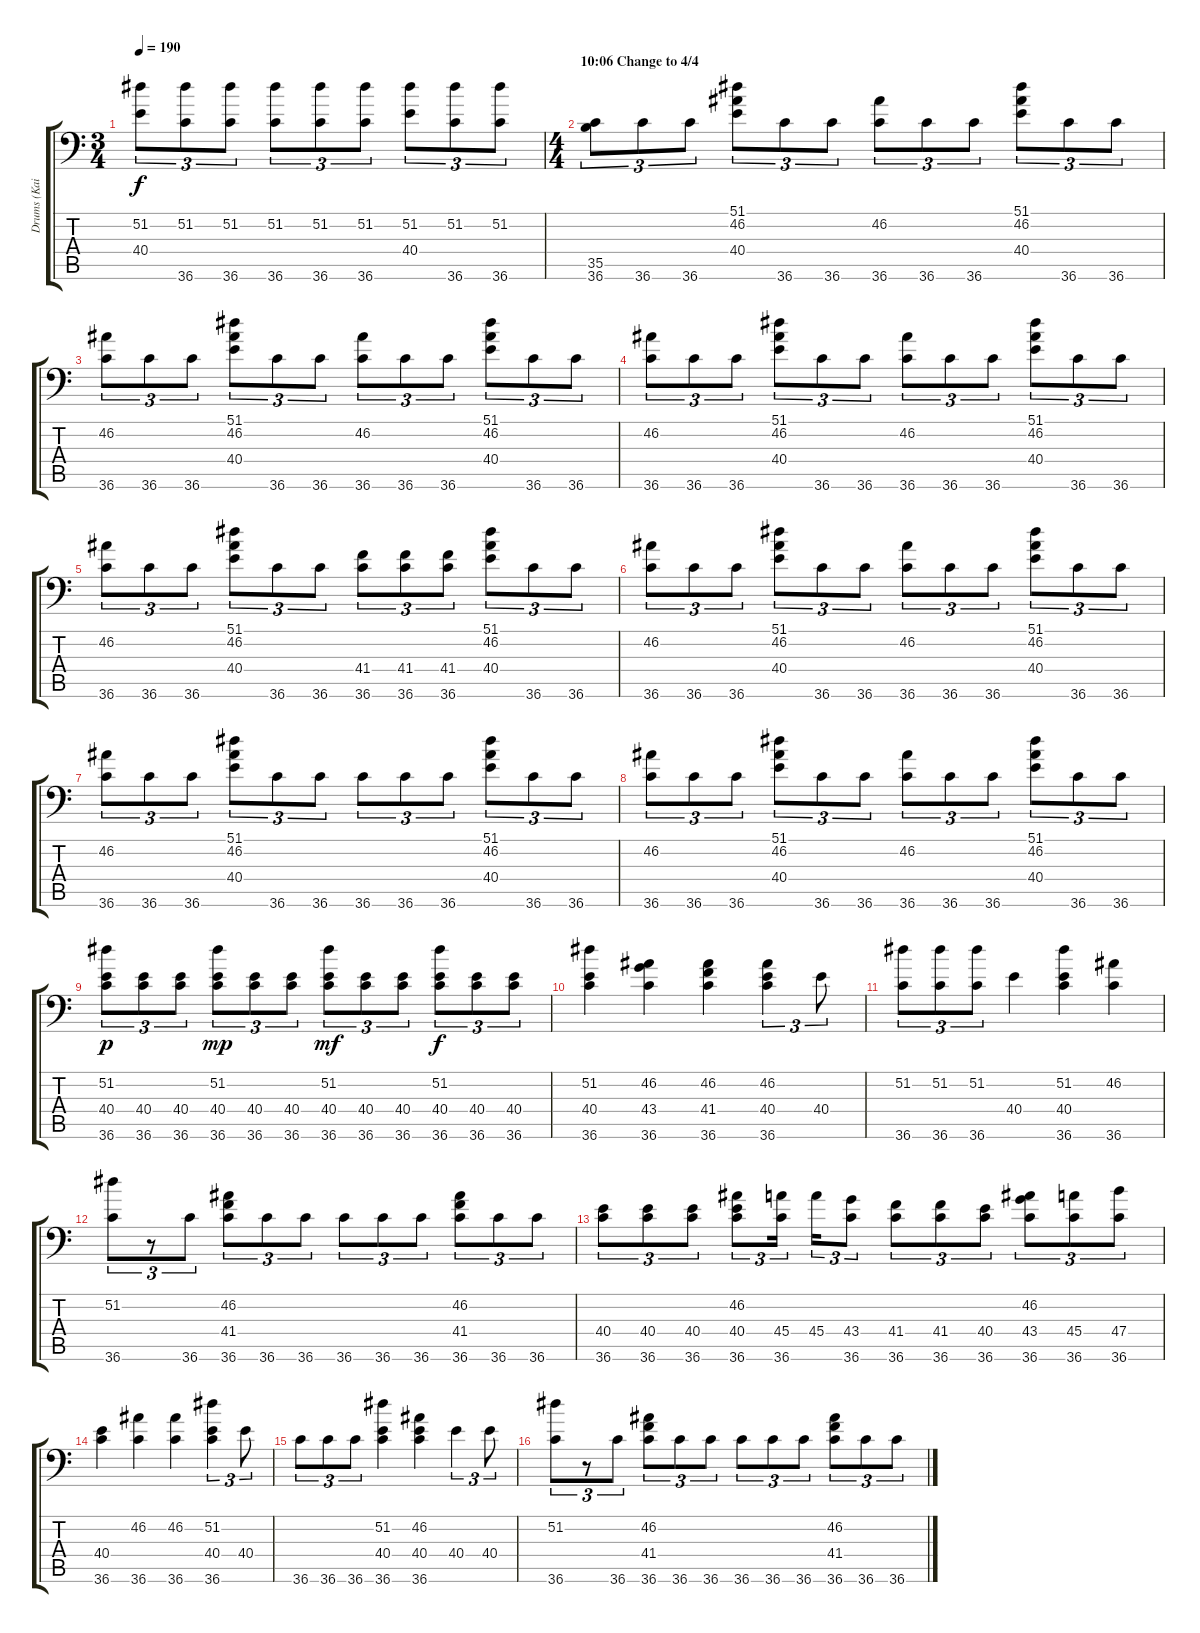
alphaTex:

\track ("Drums (Kai)" "Drums (Kai") {instrument acousticgrandpiano}
\staff {score tabs}
\tuning (C-1 C-1 C-1 C-1 C-1 C-1) {hide}
\ts (3 4)
\tempo 190
\clef f4
\ks c
(51.2 40.4).8{tu (3 2) dy f} (51.2 36.6).8{tu (3 2)} (51.2 36.6).8{tu (3 2)} (51.2 36.6).8{tu (3 2)} (51.2 36.6).8{tu (3 2)} (51.2 36.6).8{tu (3 2)} (51.2 40.4).8{tu (3 2)} (51.2 36.6).8{tu (3 2)} (51.2 36.6).8{tu (3 2)} |
\ts (4 4)
\section ("" "10:06 Change to 4/4")
(35.5 36.6).8{tu (3 2)} 36.6.8{tu (3 2)} 36.6.8{tu (3 2)} (51.1 46.2 40.4).8{tu (3 2)} 36.6.8{tu (3 2)} 36.6.8{tu (3 2)} (46.2 36.6).8{tu (3 2)} 36.6.8{tu (3 2)} 36.6.8{tu (3 2)} (51.1 46.2 40.4).8{tu (3 2)} 36.6.8{tu (3 2)} 36.6.8{tu (3 2)} |
(46.2 36.6).8{tu (3 2)} 36.6.8{tu (3 2)} 36.6.8{tu (3 2)} (51.1 46.2 40.4).8{tu (3 2)} 36.6.8{tu (3 2)} 36.6.8{tu (3 2)} (46.2 36.6).8{tu (3 2)} 36.6.8{tu (3 2)} 36.6.8{tu (3 2)} (51.1 46.2 40.4).8{tu (3 2)} 36.6.8{tu (3 2)} 36.6.8{tu (3 2)} |
(46.2 36.6).8{tu (3 2)} 36.6.8{tu (3 2)} 36.6.8{tu (3 2)} (51.1 46.2 40.4).8{tu (3 2)} 36.6.8{tu (3 2)} 36.6.8{tu (3 2)} (46.2 36.6).8{tu (3 2)} 36.6.8{tu (3 2)} 36.6.8{tu (3 2)} (51.1 46.2 40.4).8{tu (3 2)} 36.6.8{tu (3 2)} 36.6.8{tu (3 2)} |
(46.2 36.6).8{tu (3 2)} 36.6.8{tu (3 2)} 36.6.8{tu (3 2)} (51.1 46.2 40.4).8{tu (3 2)} 36.6.8{tu (3 2)} 36.6.8{tu (3 2)} (41.4 36.6).8{tu (3 2)} (41.4 36.6).8{tu (3 2)} (41.4 36.6).8{tu (3 2)} (51.1 46.2 40.4).8{tu (3 2)} 36.6.8{tu (3 2)} 36.6.8{tu (3 2)} |
(46.2 36.6).8{tu (3 2)} 36.6.8{tu (3 2)} 36.6.8{tu (3 2)} (51.1 46.2 40.4).8{tu (3 2)} 36.6.8{tu (3 2)} 36.6.8{tu (3 2)} (46.2 36.6).8{tu (3 2)} 36.6.8{tu (3 2)} 36.6.8{tu (3 2)} (51.1 46.2 40.4).8{tu (3 2)} 36.6.8{tu (3 2)} 36.6.8{tu (3 2)} |
(46.2 36.6).8{tu (3 2)} 36.6.8{tu (3 2)} 36.6.8{tu (3 2)} (51.1 46.2 40.4).8{tu (3 2)} 36.6.8{tu (3 2)} 36.6.8{tu (3 2)} 36.6.8{tu (3 2)} 36.6.8{tu (3 2)} 36.6.8{tu (3 2)} (51.1 46.2 40.4).8{tu (3 2)} 36.6.8{tu (3 2)} 36.6.8{tu (3 2)} |
(46.2 36.6).8{tu (3 2)} 36.6.8{tu (3 2)} 36.6.8{tu (3 2)} (51.1 46.2 40.4).8{tu (3 2)} 36.6.8{tu (3 2)} 36.6.8{tu (3 2)} (46.2 36.6).8{tu (3 2)} 36.6.8{tu (3 2)} 36.6.8{tu (3 2)} (51.1 46.2 40.4).8{tu (3 2)} 36.6.8{tu (3 2)} 36.6.8{tu (3 2)} |
(51.2 40.4 36.6).8{tu (3 2) dy p} (40.4 36.6).8{tu (3 2)} (40.4 36.6).8{tu (3 2)} (51.2 40.4 36.6).8{tu (3 2) dy mp} (40.4 36.6).8{tu (3 2)} (40.4 36.6).8{tu (3 2)} (51.2 40.4 36.6).8{tu (3 2) dy mf} (40.4 36.6).8{tu (3 2)} (40.4 36.6).8{tu (3 2)} (51.2 40.4 36.6).8{tu (3 2) dy f} (40.4 36.6).8{tu (3 2)} (40.4 36.6).8{tu (3 2)} |
(51.2 40.4 36.6).4 (46.2 43.4 36.6).4 (46.2 41.4 36.6).4 (46.2 40.4 36.6).4{tu (3 2)} 40.4.8{tu (3 2)} |
(51.2 36.6).8{tu (3 2)} (51.2 36.6).8{tu (3 2)} (51.2 36.6).8{tu (3 2)} 40.4.4 (51.2 40.4 36.6).4 (46.2 36.6).4 |
(51.2 36.6).8{tu (3 2)} r.8{tu (3 2)} 36.6.8{tu (3 2)} (46.2 41.4 36.6).8{tu (3 2)} 36.6.8{tu (3 2)} 36.6.8{tu (3 2)} 36.6.8{tu (3 2)} 36.6.8{tu (3 2)} 36.6.8{tu (3 2)} (46.2 41.4 36.6).8{tu (3 2)} 36.6.8{tu (3 2)} 36.6.8{tu (3 2)} |
(40.4 36.6).8{tu (3 2)} (40.4 36.6).8{tu (3 2)} (40.4 36.6).8{tu (3 2)} (46.2 40.4 36.6).8{tu (3 2)} (45.4 36.6).16{tu (3 2)} 45.4.16{tu (3 2)} (43.4 36.6).8{tu (3 2)} (41.4 36.6).8{tu (3 2)} (41.4 36.6).8{tu (3 2)} (40.4 36.6).8{tu (3 2)} (46.2 43.4 36.6).8{tu (3 2)} (45.4 36.6).8{tu (3 2)} (47.4 36.6).8{tu (3 2)} |
(40.4 36.6).4 (46.2 36.6).4 (46.2 36.6).4 (51.2 40.4 36.6).4{tu (3 2)} 40.4.8{tu (3 2)} |
36.6.8{tu (3 2)} 36.6.8{tu (3 2)} 36.6.8{tu (3 2)} (51.2 40.4 36.6).4 (46.2 40.4 36.6).4 40.4.4{tu (3 2)} 40.4.8{tu (3 2)} |
(51.2 36.6).8{tu (3 2)} r.8{tu (3 2)} 36.6.8{tu (3 2)} (46.2 41.4 36.6).8{tu (3 2)} 36.6.8{tu (3 2)} 36.6.8{tu (3 2)} 36.6.8{tu (3 2)} 36.6.8{tu (3 2)} 36.6.8{tu (3 2)} (46.2 41.4 36.6).8{tu (3 2)} 36.6.8{tu (3 2)} 36.6.8{tu (3 2)}
